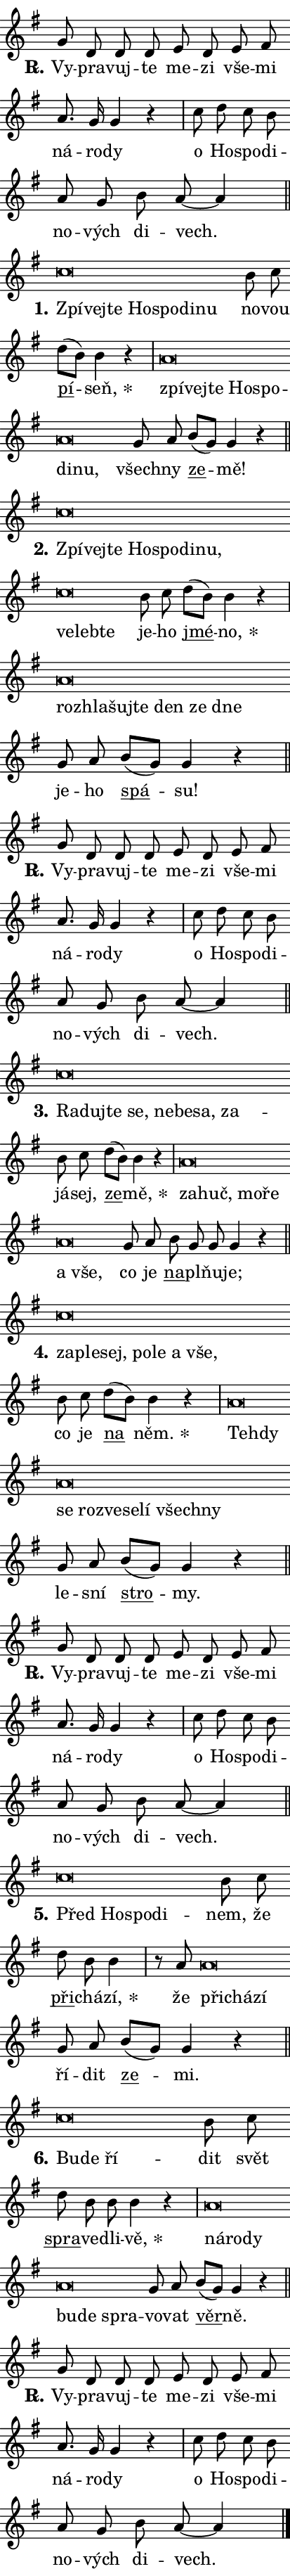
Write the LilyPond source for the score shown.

\version "2.24.0"
\header { tagline = "" }
\paper {
  indent = 0\cm
  top-margin = 0\cm
  right-margin = 0\cm
  bottom-margin = 0\cm
  left-margin = 0\cm
  paper-width = 7\cm
  page-breaking = #ly:one-page-breaking
  system-system-spacing.basic-distance = #11
  score-system-spacing.basic-distance = #11
  ragged-last = ##f
}


%% Author: Thomas Morley
%% https://lists.gnu.org/archive/html/lilypond-user/2020-05/msg00002.html
#(define (line-position grob)
"Returns position of @var[grob} in current system:
   @code{'start}, if at first time-step
   @code{'end}, if at last time-step
   @code{'middle} otherwise
"
  (let* ((col (ly:item-get-column grob))
         (ln (ly:grob-object col 'left-neighbor))
         (rn (ly:grob-object col 'right-neighbor))
         (col-to-check-left (if (ly:grob? ln) ln col))
         (col-to-check-right (if (ly:grob? rn) rn col))
         (break-dir-left
           (and
             (ly:grob-property col-to-check-left 'non-musical #f)
             (ly:item-break-dir col-to-check-left)))
         (break-dir-right
           (and
             (ly:grob-property col-to-check-right 'non-musical #f)
             (ly:item-break-dir col-to-check-right))))
        (cond ((eqv? 1 break-dir-left) 'start)
              ((eqv? -1 break-dir-right) 'end)
              (else 'middle))))

#(define (tranparent-at-line-position vctor)
  (lambda (grob)
  "Relying on @code{line-position} select the relevant enry from @var{vctor}.
Used to determine transparency,"
    (case (line-position grob)
      ((end) (not (vector-ref vctor 0)))
      ((middle) (not (vector-ref vctor 1)))
      ((start) (not (vector-ref vctor 2))))))

noteHeadBreakVisibility =
#(define-music-function (break-visibility)(vector?)
"Makes @code{NoteHead}s transparent relying on @var{break-visibility}"
#{
  \override NoteHead.transparent =
    #(tranparent-at-line-position break-visibility)
#})

#(define delete-ledgers-for-transparent-note-heads
  (lambda (grob)
    "Reads whether a @code{NoteHead} is transparent.
If so this @code{NoteHead} is removed from @code{'note-heads} from
@var{grob}, which is supposed to be @code{LedgerLineSpanner}.
As a result ledgers are not printed for this @code{NoteHead}"
    (let* ((nhds-array (ly:grob-object grob 'note-heads))
           (nhds-list
             (if (ly:grob-array? nhds-array)
                 (ly:grob-array->list nhds-array)
                 '()))
           ;; Relies on the transparent-property being done before
           ;; Staff.LedgerLineSpanner.after-line-breaking is executed.
           ;; This is fragile ...
           (to-keep
             (remove
               (lambda (nhd)
                 (ly:grob-property nhd 'transparent #f))
               nhds-list)))
      ;; TODO find a better method to iterate over grob-arrays, similiar
      ;; to filter/remove etc for lists
      ;; For now rebuilt from scratch
      (set! (ly:grob-object grob 'note-heads)  '())
      (for-each
        (lambda (nhd)
          (ly:pointer-group-interface::add-grob grob 'note-heads nhd))
        to-keep))))

hideNotes = {
  \noteHeadBreakVisibility #begin-of-line-visible
}
unHideNotes = {
  \noteHeadBreakVisibility #all-visible
}

% work-around for resetting accidentals
% https://lilypond.org/doc/v2.23/Documentation/notation/displaying-rhythms#unmetered-music
cadenzaMeasure = {
  \cadenzaOff
  \partial 1024 s1024
  \cadenzaOn
}

#(define-markup-command (accent layout props text) (markup?)
  "Underline accented syllable"
  (interpret-markup layout props
    #{\markup \override #'(offset . 4.3) \underline { #text }#}))

responsum = \markup \concat {
  "R" \hspace #-1.05 \path #0.1 #'((moveto 0 0.07) (lineto 0.9 0.8)) \hspace #0.05 "."
}

\layout {
    \context {
        \Staff
        \remove "Time_signature_engraver"
        \override LedgerLineSpanner.after-line-breaking = #delete-ledgers-for-transparent-note-heads
    }
    \context {
        \Voice {
            \override NoteHead.output-attributes = #'((class . "notehead"))
            \override Hairpin.height = #0.55
        }
    }
    \context {
        \Lyrics {
            \override StanzaNumber.output-attributes = #'((class . "stanzanumber"))
            \override LyricSpace.minimum-distance = #0.9
            \override LyricText.font-name = #"TeX Gyre Schola"
            \override LyricText.font-size = 1
            \override StanzaNumber.font-name = #"TeX Gyre Schola Bold"
            \override StanzaNumber.font-size = 1
        }
    }
}

% magnetic-lyrics.ily
%
%   written by
%     Jean Abou Samra <jean@abou-samra.fr>
%     Werner Lemberg <wl@gnu.org>
%
%   adapted by
%     Jiri Hon <jiri.hon@gmail.com>
%
% Version 2022-Apr-15

% https://www.mail-archive.com/lilypond-user@gnu.org/msg149350.html

#(define (Left_hyphen_pointer_engraver context)
   "Collect syllable-hyphen-syllable occurrences in lyrics and store
them in properties.  This engraver only looks to the left.  For
example, if the lyrics input is @code{foo -- bar}, it does the
following.

@itemize @bullet
@item
Set the @code{text} property of the @code{LyricHyphen} grob between
@q{foo} and @q{bar} to @code{foo}.

@item
Set the @code{left-hyphen} property of the @code{LyricText} grob with
text @q{foo} to the @code{LyricHyphen} grob between @q{foo} and
@q{bar}.
@end itemize

Use this auxiliary engraver in combination with the
@code{lyric-@/text::@/apply-@/magnetic-@/offset!} hook."
   (let ((hyphen #f)
         (text #f))
     (make-engraver
      (acknowledgers
       ((lyric-syllable-interface engraver grob source-engraver)
        (set! text grob)))
      (end-acknowledgers
       ((lyric-hyphen-interface engraver grob source-engraver)
        ;(when (not (grob::has-interface grob 'lyric-space-interface))
          (set! hyphen grob)));)
      ((stop-translation-timestep engraver)
       (when (and text hyphen)
         (ly:grob-set-object! text 'left-hyphen hyphen))
       (set! text #f)
       (set! hyphen #f)))))

#(define (lyric-text::apply-magnetic-offset! grob)
   "If the space between two syllables is less than the value in
property @code{LyricText@/.details@/.squash-threshold}, move the right
syllable to the left so that it gets concatenated with the left
syllable.

Use this function as a hook for
@code{LyricText@/.after-@/line-@/breaking} if the
@code{Left_@/hyphen_@/pointer_@/engraver} is active."
   (let ((hyphen (ly:grob-object grob 'left-hyphen #f)))
     (when hyphen
       (let ((left-text (ly:spanner-bound hyphen LEFT)))
         (when (grob::has-interface left-text 'lyric-syllable-interface)
           (let* ((common (ly:grob-common-refpoint grob left-text X))
                  (this-x-ext (ly:grob-extent grob common X))
                  (left-x-ext
                   (begin
                     ;; Trigger magnetism for left-text.
                     (ly:grob-property left-text 'after-line-breaking)
                     (ly:grob-extent left-text common X)))
                  ;; `delta` is the gap width between two syllables.
                  (delta (- (interval-start this-x-ext)
                            (interval-end left-x-ext)))
                  (details (ly:grob-property grob 'details))
                  (threshold (assoc-get 'squash-threshold details 0.2)))
             (when (< delta threshold)
               (let* (;; We have to manipulate the input text so that
                      ;; ligatures crossing syllable boundaries are not
                      ;; disabled.  For languages based on the Latin
                      ;; script this is essentially a beautification.
                      ;; However, for non-Western scripts it can be a
                      ;; necessity.
                      (lt (ly:grob-property left-text 'text))
                      (rt (ly:grob-property grob 'text))
                      (is-space (grob::has-interface hyphen 'lyric-space-interface))
                      (space (if is-space " " ""))
                      (space-markup (grob-interpret-markup grob " "))
                      (space-size (interval-length (ly:stencil-extent space-markup X)))
                      (extra-delta (if is-space space-size 0))
                      ;; Append new syllable.
                      (ltrt-space (if (and (string? lt) (string? rt))
                                (string-append lt space rt)
                                (make-concat-markup (list lt space rt))))
                      ;; Right-align `ltrt` to the right side.
                      (ltrt-space-markup (grob-interpret-markup
                               grob
                               (make-translate-markup
                                (cons (interval-length this-x-ext) 0)
                                (make-right-align-markup ltrt-space)))))
                 (begin
                   ;; Don't print `left-text`.
                   (ly:grob-set-property! left-text 'stencil #f)
                   ;; Set text and stencil (which holds all collected
                   ;; syllables so far) and shift it to the left.
                   (ly:grob-set-property! grob 'text ltrt-space)
                   (ly:grob-set-property! grob 'stencil ltrt-space-markup)
                   (ly:grob-translate-axis! grob (- (- delta extra-delta)) X))))))))))


#(define (lyric-hyphen::displace-bounds-first grob)
   ;; Make very sure this callback isn't triggered too early.
   (let ((left (ly:spanner-bound grob LEFT))
         (right (ly:spanner-bound grob RIGHT)))
     (ly:grob-property left 'after-line-breaking)
     (ly:grob-property right 'after-line-breaking)
     (ly:lyric-hyphen::print grob)))

squashThreshold = #0.4

\layout {
  \context {
    \Lyrics
    \consists #Left_hyphen_pointer_engraver
    \override LyricText.after-line-breaking =
      #lyric-text::apply-magnetic-offset!
    \override LyricHyphen.stencil = #lyric-hyphen::displace-bounds-first
    \override LyricText.details.squash-threshold = \squashThreshold
    \override LyricHyphen.minimum-distance = 0
    \override LyricHyphen.minimum-length = \squashThreshold
  }
}

squash = \override LyricText.details.squash-threshold = 9999
unSquash = \override LyricText.details.squash-threshold = \squashThreshold

left = \override LyricText.self-alignment-X = #LEFT
unLeft = \revert LyricText.self-alignment-X

starOffset = #(lambda (grob) 
                (let ((x_offset (ly:self-alignment-interface::aligned-on-x-parent grob)))
                  (if (= x_offset 0) 0 (+ x_offset 1.2))))

star = #(define-music-function (syllable)(string?)
"Append star separator at the end of a syllable"
#{
  \once \override LyricText.X-offset = #starOffset
  \lyricmode { \markup {
    #syllable
    \override #'((font-name . "TeX Gyre Schola Bold")) \hspace #0.2 \lower #0.65 \larger "*"
  } }
#})

starAccent = #(define-music-function (syllable)(string?)
"Append star separator at the end of a syllable and make accent"
#{
  \once \override LyricText.X-offset = #starOffset
  \lyricmode { \markup {
    \accent #syllable
    \override #'((font-name . "TeX Gyre Schola Bold")) \hspace #0.2 \lower #0.65 \larger "*"
  } }
#})

breath = #(define-music-function (syllable)(string?)
"Append breathing indicator at the end of a syllable"
#{
  \lyricmode { \markup { #syllable "+" } }
#})

optionalBreath = #(define-music-function (syllable)(string?)
"Append optional breathing indicator at the end of a syllable"
#{
  \lyricmode { \markup { #syllable "(+)" } }
#})


\score {
    <<
        \new Voice = "melody" { \cadenzaOn \key g \major \relative { g'8 d d d e d e fis \bar "" a8. g16 g4 r \cadenzaMeasure \bar "|" c8 d c b \bar "" a g b a~ a4 \cadenzaMeasure \bar "||" \break } }
        \new Lyrics \lyricsto "melody" { \lyricmode { \set stanza = \responsum
Vy -- pra -- vuj -- te me -- zi vše -- mi ná -- ro -- dy o Ho -- spo -- di -- no -- vých di -- vech. } }
    >>
    \layout {}
}

\score {
    <<
        \new Voice = "melody" { \cadenzaOn \key g \major \relative { c''\breve*1/16 \hideNotes \breve*1/16 \bar "" \breve*1/16 \bar "" \breve*1/16 \bar "" \breve*1/16 \bar "" \breve*1/16 \breve*1/16 \bar "" \unHideNotes b8 c \bar "" d[( b)] b4 r \cadenzaMeasure \bar "|" a\breve*1/16 \hideNotes \breve*1/16 \bar "" \breve*1/16 \bar "" \breve*1/16 \bar "" \breve*1/16 \bar "" \breve*1/16 \breve*1/16 \bar "" \unHideNotes g8 a \bar "" b[( g)] g4 r \cadenzaMeasure \bar "||" \break } }
        \new Lyrics \lyricsto "melody" { \lyricmode { \set stanza = "1."
\left Zpí -- \squash vej -- te Ho -- spo -- di -- nu \unLeft \unSquash no -- vou \markup \accent pí -- \star seň, \left zpí -- \squash vej -- te Ho -- spo -- di -- nu, \unLeft \unSquash všech -- ny \markup \accent ze -- mě! } }
    >>
    \layout {}
}

\score {
    <<
        \new Voice = "melody" { \cadenzaOn \key g \major \relative { c''\breve*1/16 \hideNotes \breve*1/16 \bar "" \breve*1/16 \bar "" \breve*1/16 \bar "" \breve*1/16 \bar "" \breve*1/16 \bar "" \breve*1/16 \bar "" \breve*1/16 \bar "" \breve*1/16 \breve*1/16 \bar "" \unHideNotes b8 c \bar "" d[( b)] b4 r \cadenzaMeasure \bar "|" a\breve*1/16 \hideNotes \breve*1/16 \bar "" \breve*1/16 \bar "" \breve*1/16 \bar "" \breve*1/16 \bar "" \breve*1/16 \breve*1/16 \bar "" \unHideNotes g8 a \bar "" b[( g)] g4 r \cadenzaMeasure \bar "||" \break } }
        \new Lyrics \lyricsto "melody" { \lyricmode { \set stanza = "2."
\left Zpí -- \squash vej -- te Ho -- spo -- di -- nu, ve -- leb -- te \unLeft \unSquash je -- ho \markup \accent jmé -- \star no, \left roz -- \squash hla -- šuj -- te den ze dne \unLeft \unSquash je -- ho \markup \accent spá -- su! } }
    >>
    \layout {}
}

\score {
    <<
        \new Voice = "melody" { \cadenzaOn \key g \major \relative { g'8 d d d e d e fis \bar "" a8. g16 g4 r \cadenzaMeasure \bar "|" c8 d c b \bar "" a g b a~ a4 \cadenzaMeasure \bar "||" \break } }
        \new Lyrics \lyricsto "melody" { \lyricmode { \set stanza = \responsum
Vy -- pra -- vuj -- te me -- zi vše -- mi ná -- ro -- dy o Ho -- spo -- di -- no -- vých di -- vech. } }
    >>
    \layout {}
}

\score {
    <<
        \new Voice = "melody" { \cadenzaOn \key g \major \relative { c''\breve*1/16 \hideNotes \breve*1/16 \bar "" \breve*1/16 \bar "" \breve*1/16 \bar "" \breve*1/16 \bar "" \breve*1/16 \bar "" \breve*1/16 \breve*1/16 \bar "" \unHideNotes b8 c \bar "" d[( b)] b4 r \cadenzaMeasure \bar "|" a\breve*1/16 \hideNotes \breve*1/16 \bar "" \breve*1/16 \bar "" \breve*1/16 \bar "" \breve*1/16 \breve*1/16 \bar "" \unHideNotes g8 a \bar "" b g g g4 r \cadenzaMeasure \bar "||" \break } }
        \new Lyrics \lyricsto "melody" { \lyricmode { \set stanza = "3."
\left Ra -- \squash duj -- te se, ne -- be -- sa, za -- \unLeft \unSquash já -- sej, \markup \accent ze -- \star mě, \left za -- \squash huč, mo -- ře a vše, \unLeft \unSquash co je \markup \accent na -- pl -- ňu -- je; } }
    >>
    \layout {}
}

\score {
    <<
        \new Voice = "melody" { \cadenzaOn \key g \major \relative { c''\breve*1/16 \hideNotes \breve*1/16 \bar "" \breve*1/16 \bar "" \breve*1/16 \bar "" \breve*1/16 \bar "" \breve*1/16 \breve*1/16 \bar "" \unHideNotes b8 c \bar "" d[( b)] b4 r \cadenzaMeasure \bar "|" a\breve*1/16 \hideNotes \breve*1/16 \bar "" \breve*1/16 \bar "" \breve*1/16 \bar "" \breve*1/16 \bar "" \breve*1/16 \bar "" \breve*1/16 \bar "" \breve*1/16 \breve*1/16 \bar "" \unHideNotes g8 a \bar "" b[( g)] g4 r \cadenzaMeasure \bar "||" \break } }
        \new Lyrics \lyricsto "melody" { \lyricmode { \set stanza = "4."
\left za -- \squash ple -- sej, po -- le a vše, \unLeft \unSquash co je \markup \accent na \star něm. \left Teh -- \squash dy se roz -- ve -- se -- lí všech -- ny \unLeft \unSquash le -- sní \markup \accent stro -- my. } }
    >>
    \layout {}
}

\score {
    <<
        \new Voice = "melody" { \cadenzaOn \key g \major \relative { g'8 d d d e d e fis \bar "" a8. g16 g4 r \cadenzaMeasure \bar "|" c8 d c b \bar "" a g b a~ a4 \cadenzaMeasure \bar "||" \break } }
        \new Lyrics \lyricsto "melody" { \lyricmode { \set stanza = \responsum
Vy -- pra -- vuj -- te me -- zi vše -- mi ná -- ro -- dy o Ho -- spo -- di -- no -- vých di -- vech. } }
    >>
    \layout {}
}

\score {
    <<
        \new Voice = "melody" { \cadenzaOn \key g \major \relative { c''\breve*1/16 \hideNotes \breve*1/16 \bar "" \breve*1/16 \breve*1/16 \bar "" \unHideNotes b8 c \bar "" d b b4 \cadenzaMeasure \bar "|" r8 a a\breve*1/16 \hideNotes \breve*1/16 \breve*1/16 \bar "" \unHideNotes g8 a \bar "" b[( g)] g4 r \cadenzaMeasure \bar "||" \break } }
        \new Lyrics \lyricsto "melody" { \lyricmode { \set stanza = "5."
\left Před \squash Ho -- spo -- di -- \unLeft \unSquash nem, že \markup \accent při -- chá -- \star zí, že \left při -- \squash chá -- zí \unLeft \unSquash ří -- dit \markup \accent ze -- mi. } }
    >>
    \layout {}
}

\score {
    <<
        \new Voice = "melody" { \cadenzaOn \key g \major \relative { c''\breve*1/16 \hideNotes \breve*1/16 \breve*1/16 \bar "" \unHideNotes b8 c \bar "" d b b b4 r \cadenzaMeasure \bar "|" a\breve*1/16 \hideNotes \breve*1/16 \bar "" \breve*1/16 \bar "" \breve*1/16 \bar "" \breve*1/16 \breve*1/16 \bar "" \unHideNotes g8 a \bar "" b[( g)] g4 r \cadenzaMeasure \bar "||" \break } }
        \new Lyrics \lyricsto "melody" { \lyricmode { \set stanza = "6."
\left Bu -- \squash de ří -- \unLeft \unSquash dit svět \markup \accent spra -- ve -- dli -- \star vě, \left ná -- \squash ro -- dy bu -- de spra -- \unLeft \unSquash vo -- vat \markup \accent věr -- ně. } }
    >>
    \layout {}
}

\score {
    <<
        \new Voice = "melody" { \cadenzaOn \key g \major \relative { g'8 d d d e d e fis \bar "" a8. g16 g4 r \cadenzaMeasure \bar "|" c8 d c b \bar "" a g b a~ a4 \cadenzaMeasure \bar "||" \break } \bar "|." }
        \new Lyrics \lyricsto "melody" { \lyricmode { \set stanza = \responsum
Vy -- pra -- vuj -- te me -- zi vše -- mi ná -- ro -- dy o Ho -- spo -- di -- no -- vých di -- vech. } }
    >>
    \layout {}
}
